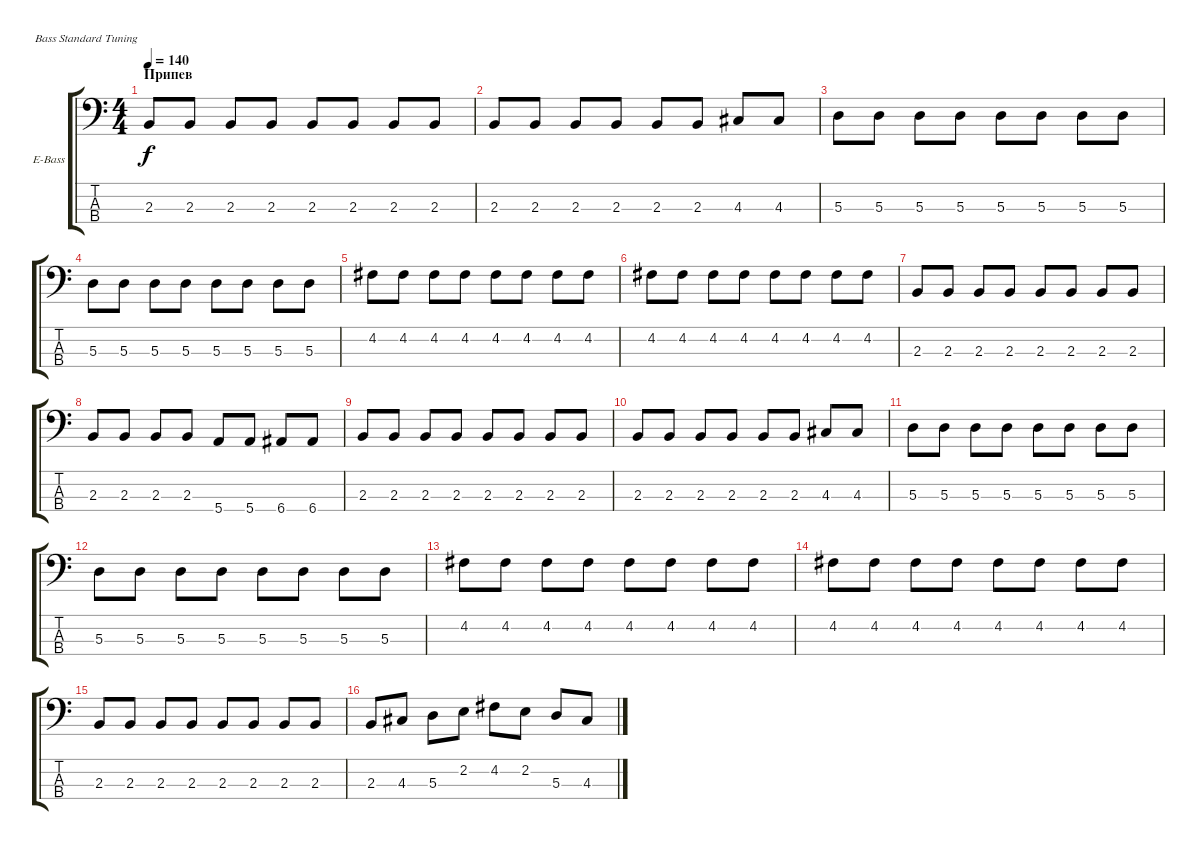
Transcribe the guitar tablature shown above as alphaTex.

\defaultSystemsLayout 4
\bracketExtendMode groupsimilarinstruments
\firstSystemTrackNameOrientation horizontal
\otherSystemsTrackNameOrientation horizontal
\track ("Electric Bass" "E-Bass") {instrument electricbassfinger}
\staff {score tabs}
\tuning (G2 D2 A1 E1)
\ts (4 4)
\section ("" "Припев")
\tempo 140
\clef f4
\ks c
2.3.8{dy f} 2.3.8 2.3.8 2.3.8 2.3.8 2.3.8 2.3.8 2.3.8 |
2.3.8 2.3.8 2.3.8 2.3.8 2.3.8 2.3.8 4.3.8 4.3.8 |
5.3.8 5.3.8 5.3.8 5.3.8 5.3.8 5.3.8 5.3.8 5.3.8 |
5.3.8 5.3.8 5.3.8 5.3.8 5.3.8 5.3.8 5.3.8 5.3.8 |
4.2.8 4.2.8 4.2.8 4.2.8 4.2.8 4.2.8 4.2.8 4.2.8 |
4.2.8 4.2.8 4.2.8 4.2.8 4.2.8 4.2.8 4.2.8 4.2.8 |
2.3.8 2.3.8 2.3.8 2.3.8 2.3.8 2.3.8 2.3.8 2.3.8 |
2.3.8 2.3.8 2.3.8 2.3.8 5.4.8 5.4.8 6.4.8 6.4.8 |
2.3.8 2.3.8 2.3.8 2.3.8 2.3.8 2.3.8 2.3.8 2.3.8 |
2.3.8 2.3.8 2.3.8 2.3.8 2.3.8 2.3.8 4.3.8 4.3.8 |
5.3.8 5.3.8 5.3.8 5.3.8 5.3.8 5.3.8 5.3.8 5.3.8 |
5.3.8 5.3.8 5.3.8 5.3.8 5.3.8 5.3.8 5.3.8 5.3.8 |
4.2.8 4.2.8 4.2.8 4.2.8 4.2.8 4.2.8 4.2.8 4.2.8 |
4.2.8 4.2.8 4.2.8 4.2.8 4.2.8 4.2.8 4.2.8 4.2.8 |
2.3.8 2.3.8 2.3.8 2.3.8 2.3.8 2.3.8 2.3.8 2.3.8 |
2.3.8 4.3.8 5.3.8 2.2.8 4.2.8 2.2.8 5.3.8 4.3.8
